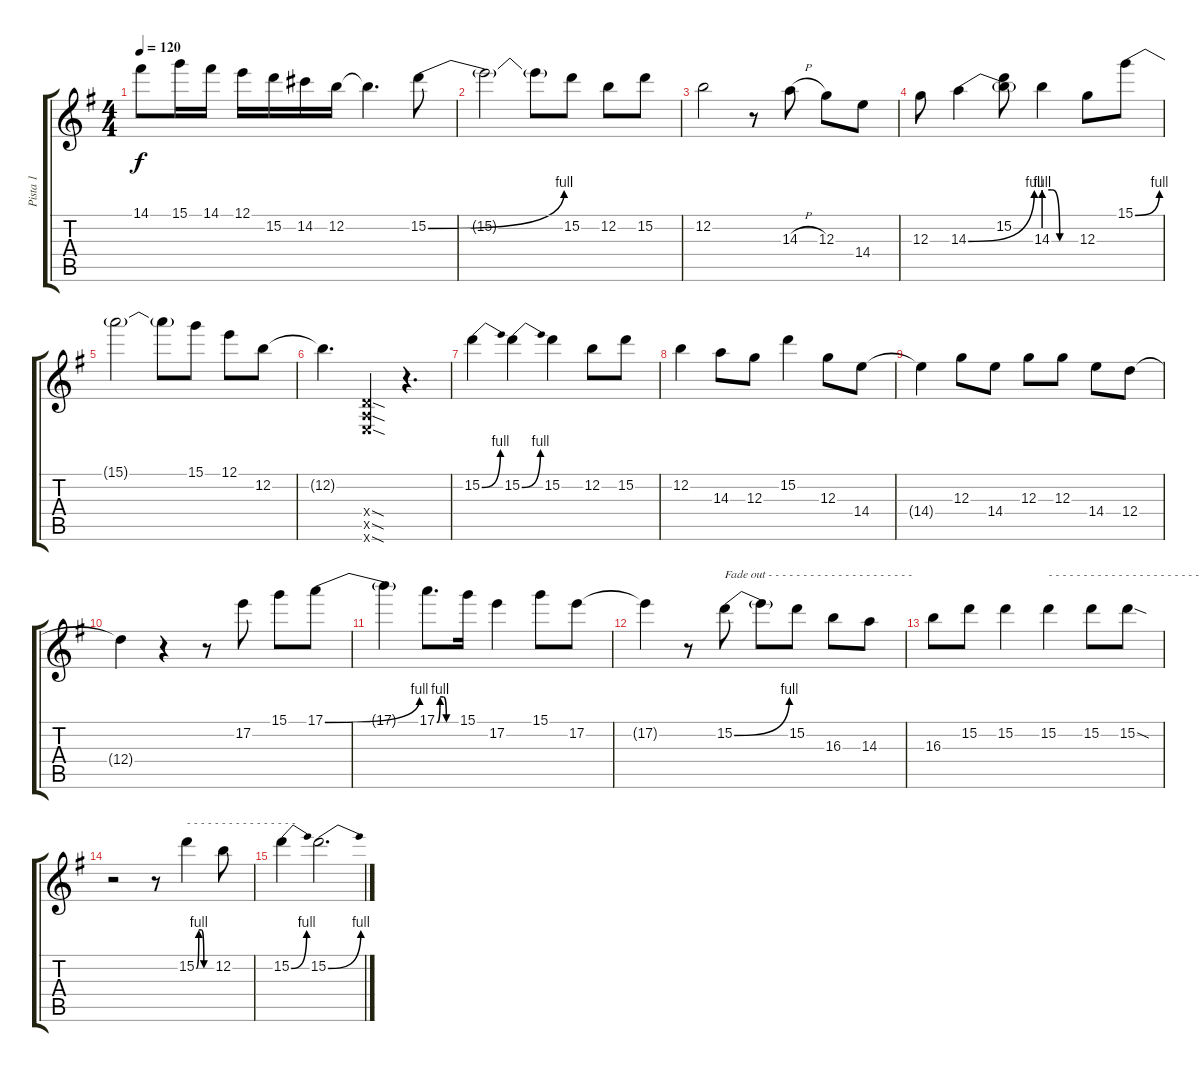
\track ("Pista 1" "Pista 1") {instrument overdrivenguitar}
\staff {score tabs}
\tuning (E4 B3 G3 D3 A2 E2) {hide}
\ts (4 4)
\tempo 120
\clef g2
\ks g
14.1.8{dy f} 15.1.16 14.1.16 12.1.16 15.2.16 14.2.16 12.2.16 12.2{t}.4{d} 15.2{be (bend 0 0 60 4)}.8 |
15.2{t}.2 15.2{t}.8 15.2.8 12.2.8 15.2.8 |
12.2.2 r.8 14.3{h}.8 12.3.8 14.4.8 |
12.3.8 14.3{be (bend 0 0 60 4)}.4 (15.2 14.3{t}).8 14.3{be (custom 0 4 15 4 30 0 60 0)}.4 12.3.8 15.1{be (bend 0 0 60 4)}.8 |
15.1{t}.2 15.1{t}.8 15.1.8 12.1.8 12.2.8 |
12.2{t}.4{d} (0.4{sod x} 0.5{sod x} 0.6{sod x}).4 r.4{d} |
15.2{be (bend 0 0 60 4)}.4 15.2{be (bend 0 0 60 4)}.4 15.2.4 12.2.8 15.2.8 |
12.2.4 14.3.8 12.3.8 15.2.4 12.3.8 14.4.8 |
14.4{t}.4 12.3.8 14.4.8 12.3.8 12.3.8 14.4.8 12.4.8 |
12.4{t}.4 r.4 r.8 17.2.8 15.1.8 17.1{be (bend 0 0 60 4)}.8 |
17.1{t}.4 17.1{be (custom 0 0 10 4 20 4 30 0 60 0)}.8{d} 15.1.16 17.2.4 15.1.8 17.2.8 |
17.2{t}.4 r.8 15.2{be (bend 0 0 60 4)}.8{txt "Fade out - - - - - - - - - - - - - - - - - - - - -"} 15.2{t}.8 15.2.8 16.3.8 14.3.8 |
16.3.8 15.2.8 15.2.4 15.2.4{txt "- - - - - - - - - - - - - - - - - - - - - -"} 15.2.8 15.2{sod}.8 |
r.2 r.8 15.2{be (custom 0 0 10 4 20 4 30 0 60 0)}.4{txt "- - - - - - - - - - - - - - - -"} 12.2.8 |
15.2{be (bend 0 0 60 4)}.4 15.2{be (bend 0 0 60 4)}.2{d}
